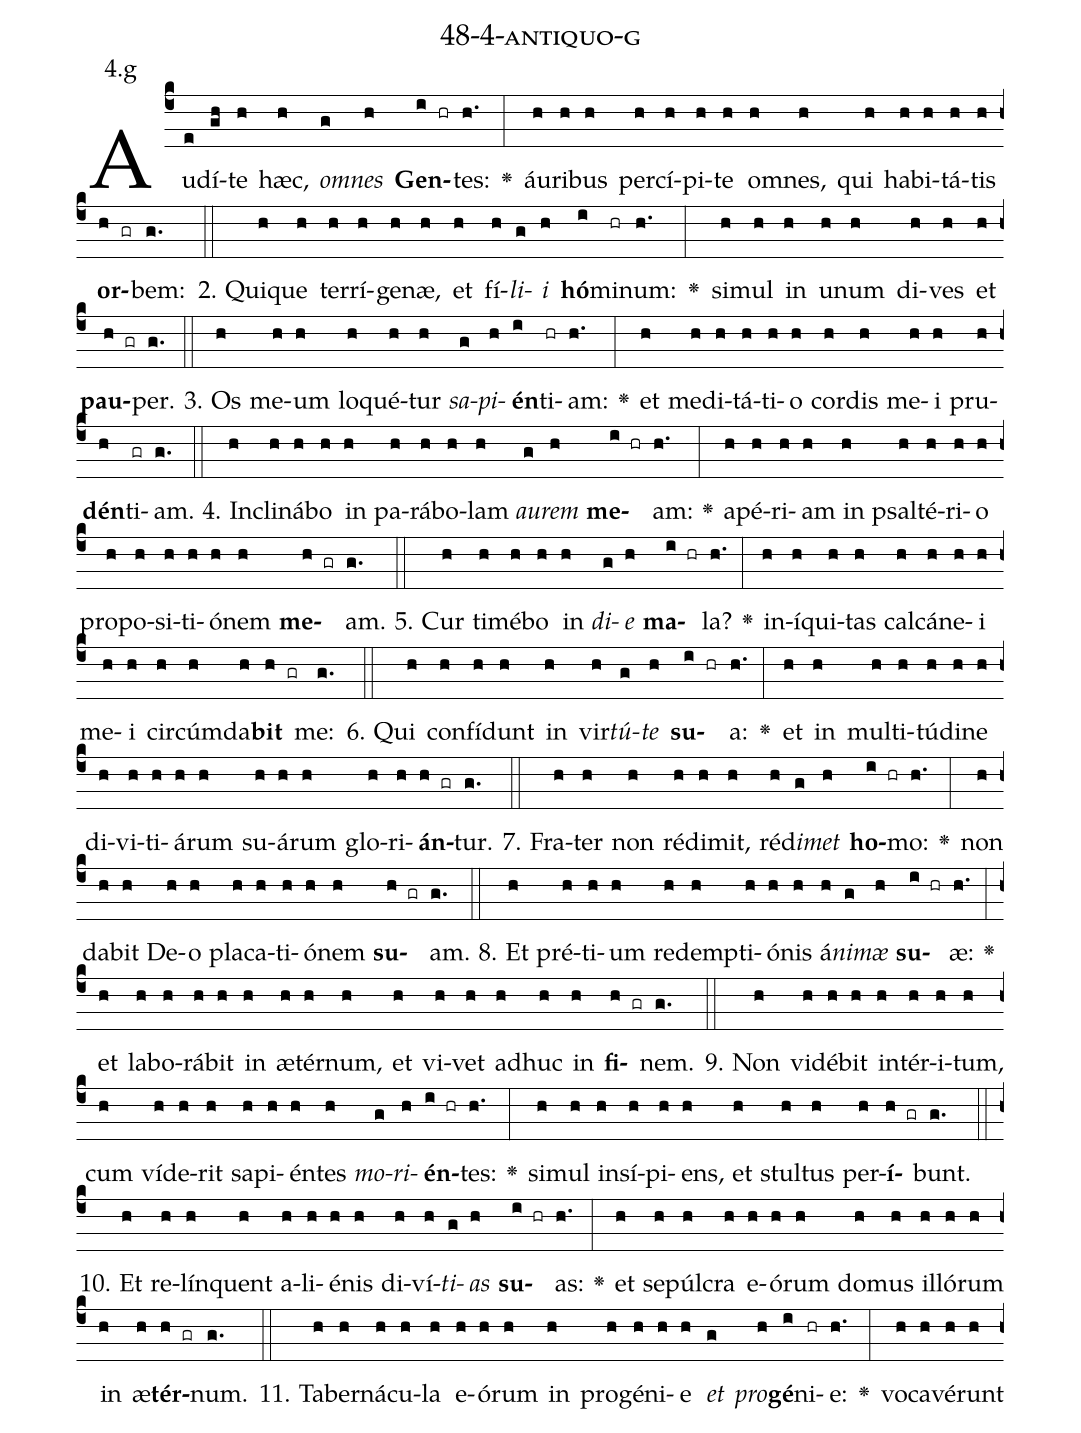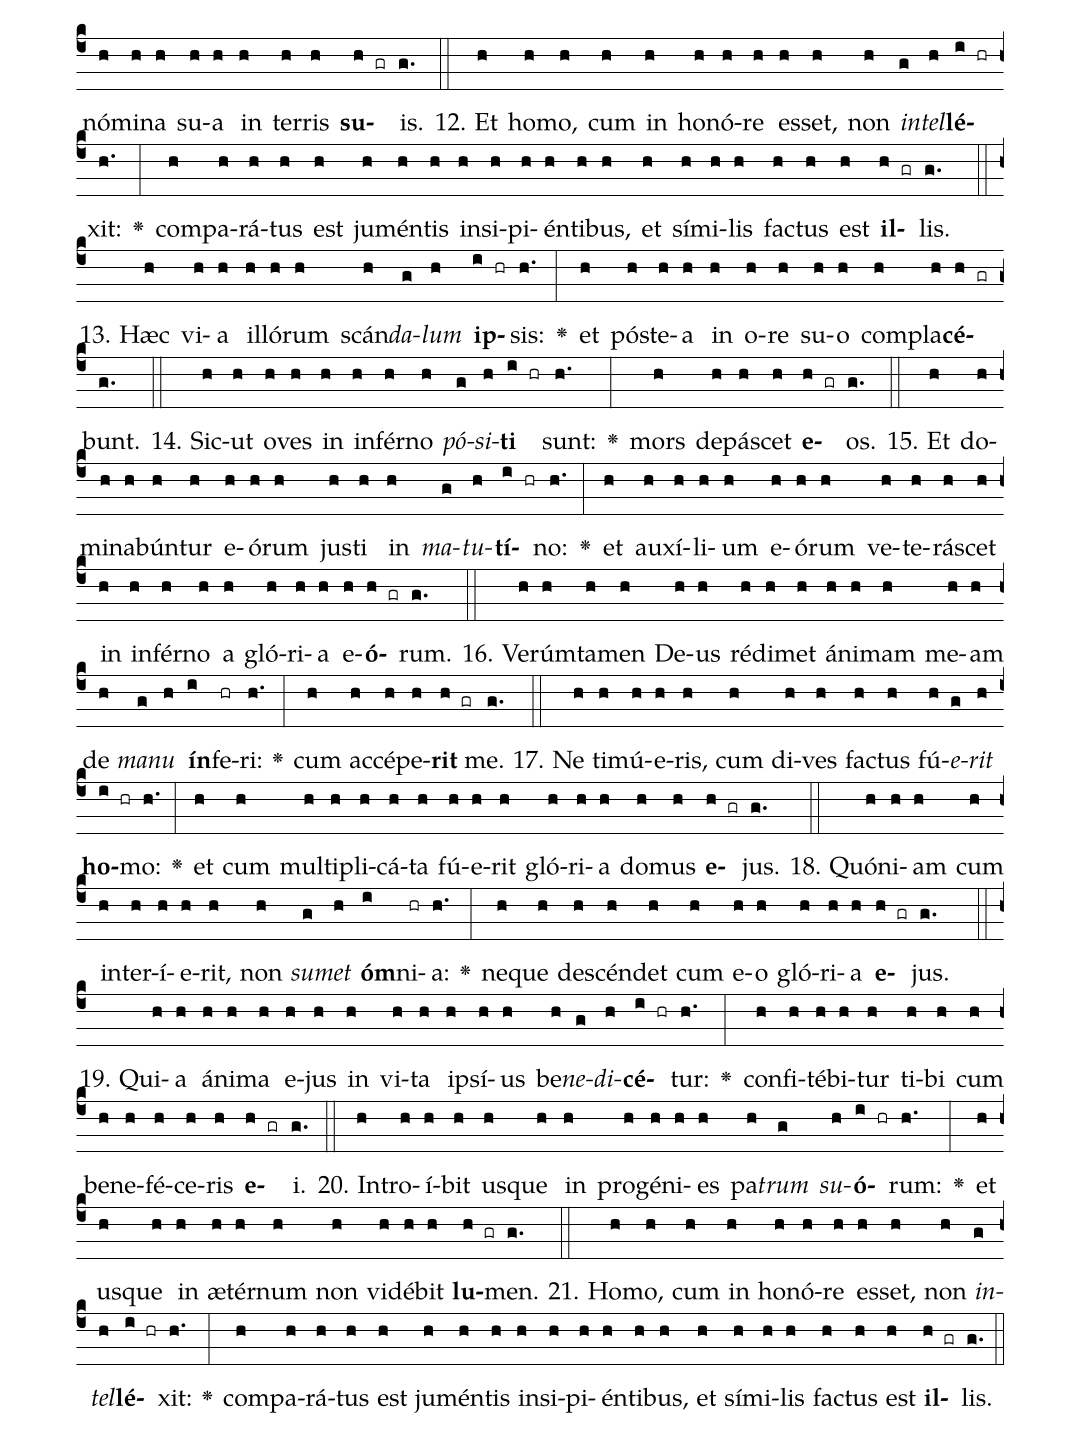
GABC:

name: 48-4-antiquo-g;
annotation: 4.g;
%%
(c4)Au(e)dí(gh)te(h) hæc,(h) <i>om</i>(g)<i>nes</i>(h) <b>Gen</b>(i hr)tes:(h.) <v>\greheightstar</v>(:) áu(h)ri(h)bus(h) per(h)cí(h)pi(h)te(h) om(h)nes,(h) qui(h) ha(h)bi(h)tá(h)tis(h) <b>or</b>(h gr)bem:(g.) (::)
2. Qui(h)que(h) ter(h)rí(h)ge(h)næ,(h) et(h) fí(h)<i>li</i>(g)<i>i</i>(h) <b>hó</b>(i)mi(hr)num:(h.) <v>\greheightstar</v>(:) si(h)mul(h) in(h) u(h)num(h) di(h)ves(h) et(h) <b>pau</b>(h gr)per.(g.) (::)
3. Os(h) me(h)um(h) lo(h)qué(h)tur(h) <i>sa</i>(g)<i>pi</i>(h)<b>én</b>(i)ti(hr)am:(h.) <v>\greheightstar</v>(:) et(h) me(h)di(h)tá(h)ti(h)o(h) cor(h)dis(h) me(h)i(h) pru(h)<b>dén</b>(h)ti(gr)am.(g.) (::)
4. In(h)cli(h)ná(h)bo(h) in(h) pa(h)rá(h)bo(h)lam(h) <i>au</i>(g)<i>rem</i>(h) <b>me</b>(i hr)am:(h.) <v>\greheightstar</v>(:) a(h)pé(h)ri(h)am(h) in(h) psal(h)té(h)ri(h)o(h) pro(h)po(h)si(h)ti(h)ó(h)nem(h) <b>me</b>(h gr)am.(g.) (::)
5. Cur(h) ti(h)mé(h)bo(h) in(h) <i>di</i>(g)<i>e</i>(h) <b>ma</b>(i hr)la?(h.) <v>\greheightstar</v>(:) in(h)í(h)qui(h)tas(h) cal(h)cá(h)ne(h)i(h) me(h)i(h) cir(h)cúm(h)da(h)<b>bit</b>(h gr) me:(g.) (::)
6. Qui(h) con(h)fí(h)dunt(h) in(h) vir(h)<i>tú</i>(g)<i>te</i>(h) <b>su</b>(i hr)a:(h.) <v>\greheightstar</v>(:) et(h) in(h) mul(h)ti(h)tú(h)di(h)ne(h) di(h)vi(h)ti(h)á(h)rum(h) su(h)á(h)rum(h) glo(h)ri(h)<b>án</b>(h gr)tur.(g.) (::)
7. Fra(h)ter(h) non(h) réd(h)i(h)mit,(h) réd(h)<i>i</i>(g)<i>met</i>(h) <b>ho</b>(i hr)mo:(h.) <v>\greheightstar</v>(:) non(h) da(h)bit(h) De(h)o(h) pla(h)ca(h)ti(h)ó(h)nem(h) <b>su</b>(h gr)am.(g.) (::)
8. Et(h) pré(h)ti(h)um(h) red(h)emp(h)ti(h)ó(h)nis(h) á(h)<i>ni</i>(g)<i>mæ</i>(h) <b>su</b>(i hr)æ:(h.) <v>\greheightstar</v>(:) et(h) la(h)bo(h)rá(h)bit(h) in(h) æ(h)tér(h)num,(h) et(h) vi(h)vet(h) ad(h)huc(h) in(h) <b>fi</b>(h gr)nem.(g.) (::)
9. Non(h) vi(h)dé(h)bit(h) in(h)tér(h)i(h)tum,(h) cum(h) ví(h)de(h)rit(h) sa(h)pi(h)én(h)tes(h) <i>mo</i>(g)<i>ri</i>(h)<b>én</b>(i hr)tes:(h.) <v>\greheightstar</v>(:) si(h)mul(h) in(h)sí(h)pi(h)ens,(h) et(h) stul(h)tus(h) per(h)<b>í</b>(h gr)bunt.(g.) (::)
10. Et(h) re(h)lín(h)quent(h) a(h)li(h)é(h)nis(h) di(h)ví(h)<i>ti</i>(g)<i>as</i>(h) <b>su</b>(i hr)as:(h.) <v>\greheightstar</v>(:) et(h) se(h)púl(h)cra(h) e(h)ó(h)rum(h) do(h)mus(h) il(h)ló(h)rum(h) in(h) æ(h)<b>tér</b>(h gr)num.(g.) (::)
11. Ta(h)ber(h)ná(h)cu(h)la(h) e(h)ó(h)rum(h) in(h) pro(h)gé(h)ni(h)e(h) <i>et</i>(g) <i>pro</i>(h)<b>gé</b>(i)ni(hr)e:(h.) <v>\greheightstar</v>(:) vo(h)ca(h)vé(h)runt(h) nó(h)mi(h)na(h) su(h)a(h) in(h) ter(h)ris(h) <b>su</b>(h gr)is.(g.) (::)
12. Et(h) ho(h)mo,(h) cum(h) in(h) ho(h)nó(h)re(h) es(h)set,(h) non(h) <i>in</i>(g)<i>tel</i>(h)<b>lé</b>(i hr)xit:(h.) <v>\greheightstar</v>(:) com(h)pa(h)rá(h)tus(h) est(h) ju(h)mén(h)tis(h) in(h)si(h)pi(h)én(h)ti(h)bus,(h) et(h) sí(h)mi(h)lis(h) fac(h)tus(h) est(h) <b>il</b>(h gr)lis.(g.) (::)
13. Hæc(h) vi(h)a(h) il(h)ló(h)rum(h) scán(h)<i>da</i>(g)<i>lum</i>(h) <b>ip</b>(i hr)sis:(h.) <v>\greheightstar</v>(:) et(h) póst(h)e(h)a(h) in(h) o(h)re(h) su(h)o(h) com(h)pla(h)<b>cé</b>(h gr)bunt.(g.) (::)
14. Sic(h)ut(h) o(h)ves(h) in(h) in(h)fér(h)no(h) <i>pó</i>(g)<i>si</i>(h)<b>ti</b>(i hr) sunt:(h.) <v>\greheightstar</v>(:) mors(h) de(h)pá(h)scet(h) <b>e</b>(h gr)os.(g.) (::)
15. Et(h) do(h)mi(h)na(h)bún(h)tur(h) e(h)ó(h)rum(h) jus(h)ti(h) in(h) <i>ma</i>(g)<i>tu</i>(h)<b>tí</b>(i hr)no:(h.) <v>\greheightstar</v>(:) et(h) au(h)xí(h)li(h)um(h) e(h)ó(h)rum(h) ve(h)te(h)rá(h)scet(h) in(h) in(h)fér(h)no(h) a(h) gló(h)ri(h)a(h) e(h)<b>ó</b>(h gr)rum.(g.) (::)
16. Ve(h)rúm(h)ta(h)men(h) De(h)us(h) réd(h)i(h)met(h) á(h)ni(h)mam(h) me(h)am(h) de(h) <i>ma</i>(g)<i>nu</i>(h) <b>ín</b>(i)fe(hr)ri:(h.) <v>\greheightstar</v>(:) cum(h) ac(h)cé(h)pe(h)<b>rit</b>(h gr) me.(g.) (::)
17. Ne(h) ti(h)mú(h)e(h)ris,(h) cum(h) di(h)ves(h) fac(h)tus(h) fú(h)<i>e</i>(g)<i>rit</i>(h) <b>ho</b>(i hr)mo:(h.) <v>\greheightstar</v>(:) et(h) cum(h) mul(h)ti(h)pli(h)cá(h)ta(h) fú(h)e(h)rit(h) gló(h)ri(h)a(h) do(h)mus(h) <b>e</b>(h gr)jus.(g.) (::)
18. Quón(h)i(h)am(h) cum(h) in(h)ter(h)í(h)e(h)rit,(h) non(h) <i>su</i>(g)<i>met</i>(h) <b>óm</b>(i)ni(hr)a:(h.) <v>\greheightstar</v>(:) ne(h)que(h) de(h)scén(h)det(h) cum(h) e(h)o(h) gló(h)ri(h)a(h) <b>e</b>(h gr)jus.(g.) (::)
19. Qui(h)a(h) á(h)ni(h)ma(h) e(h)jus(h) in(h) vi(h)ta(h) ip(h)sí(h)us(h) be(h)<i>ne</i>(g)<i>di</i>(h)<b>cé</b>(i hr)tur:(h.) <v>\greheightstar</v>(:) con(h)fi(h)té(h)bi(h)tur(h) ti(h)bi(h) cum(h) be(h)ne(h)fé(h)ce(h)ris(h) <b>e</b>(h gr)i.(g.) (::)
20. In(h)tro(h)í(h)bit(h) us(h)que(h) in(h) pro(h)gé(h)ni(h)es(h) pa(h)<i>trum</i>(g) <i>su</i>(h)<b>ó</b>(i hr)rum:(h.) <v>\greheightstar</v>(:) et(h) us(h)que(h) in(h) æ(h)tér(h)num(h) non(h) vi(h)dé(h)bit(h) <b>lu</b>(h gr)men.(g.) (::)
21. Ho(h)mo,(h) cum(h) in(h) ho(h)nó(h)re(h) es(h)set,(h) non(h) <i>in</i>(g)<i>tel</i>(h)<b>lé</b>(i hr)xit:(h.) <v>\greheightstar</v>(:) com(h)pa(h)rá(h)tus(h) est(h) ju(h)mén(h)tis(h) in(h)si(h)pi(h)én(h)ti(h)bus,(h) et(h) sí(h)mi(h)lis(h) fac(h)tus(h) est(h) <b>il</b>(h gr)lis.(g.) (::)
